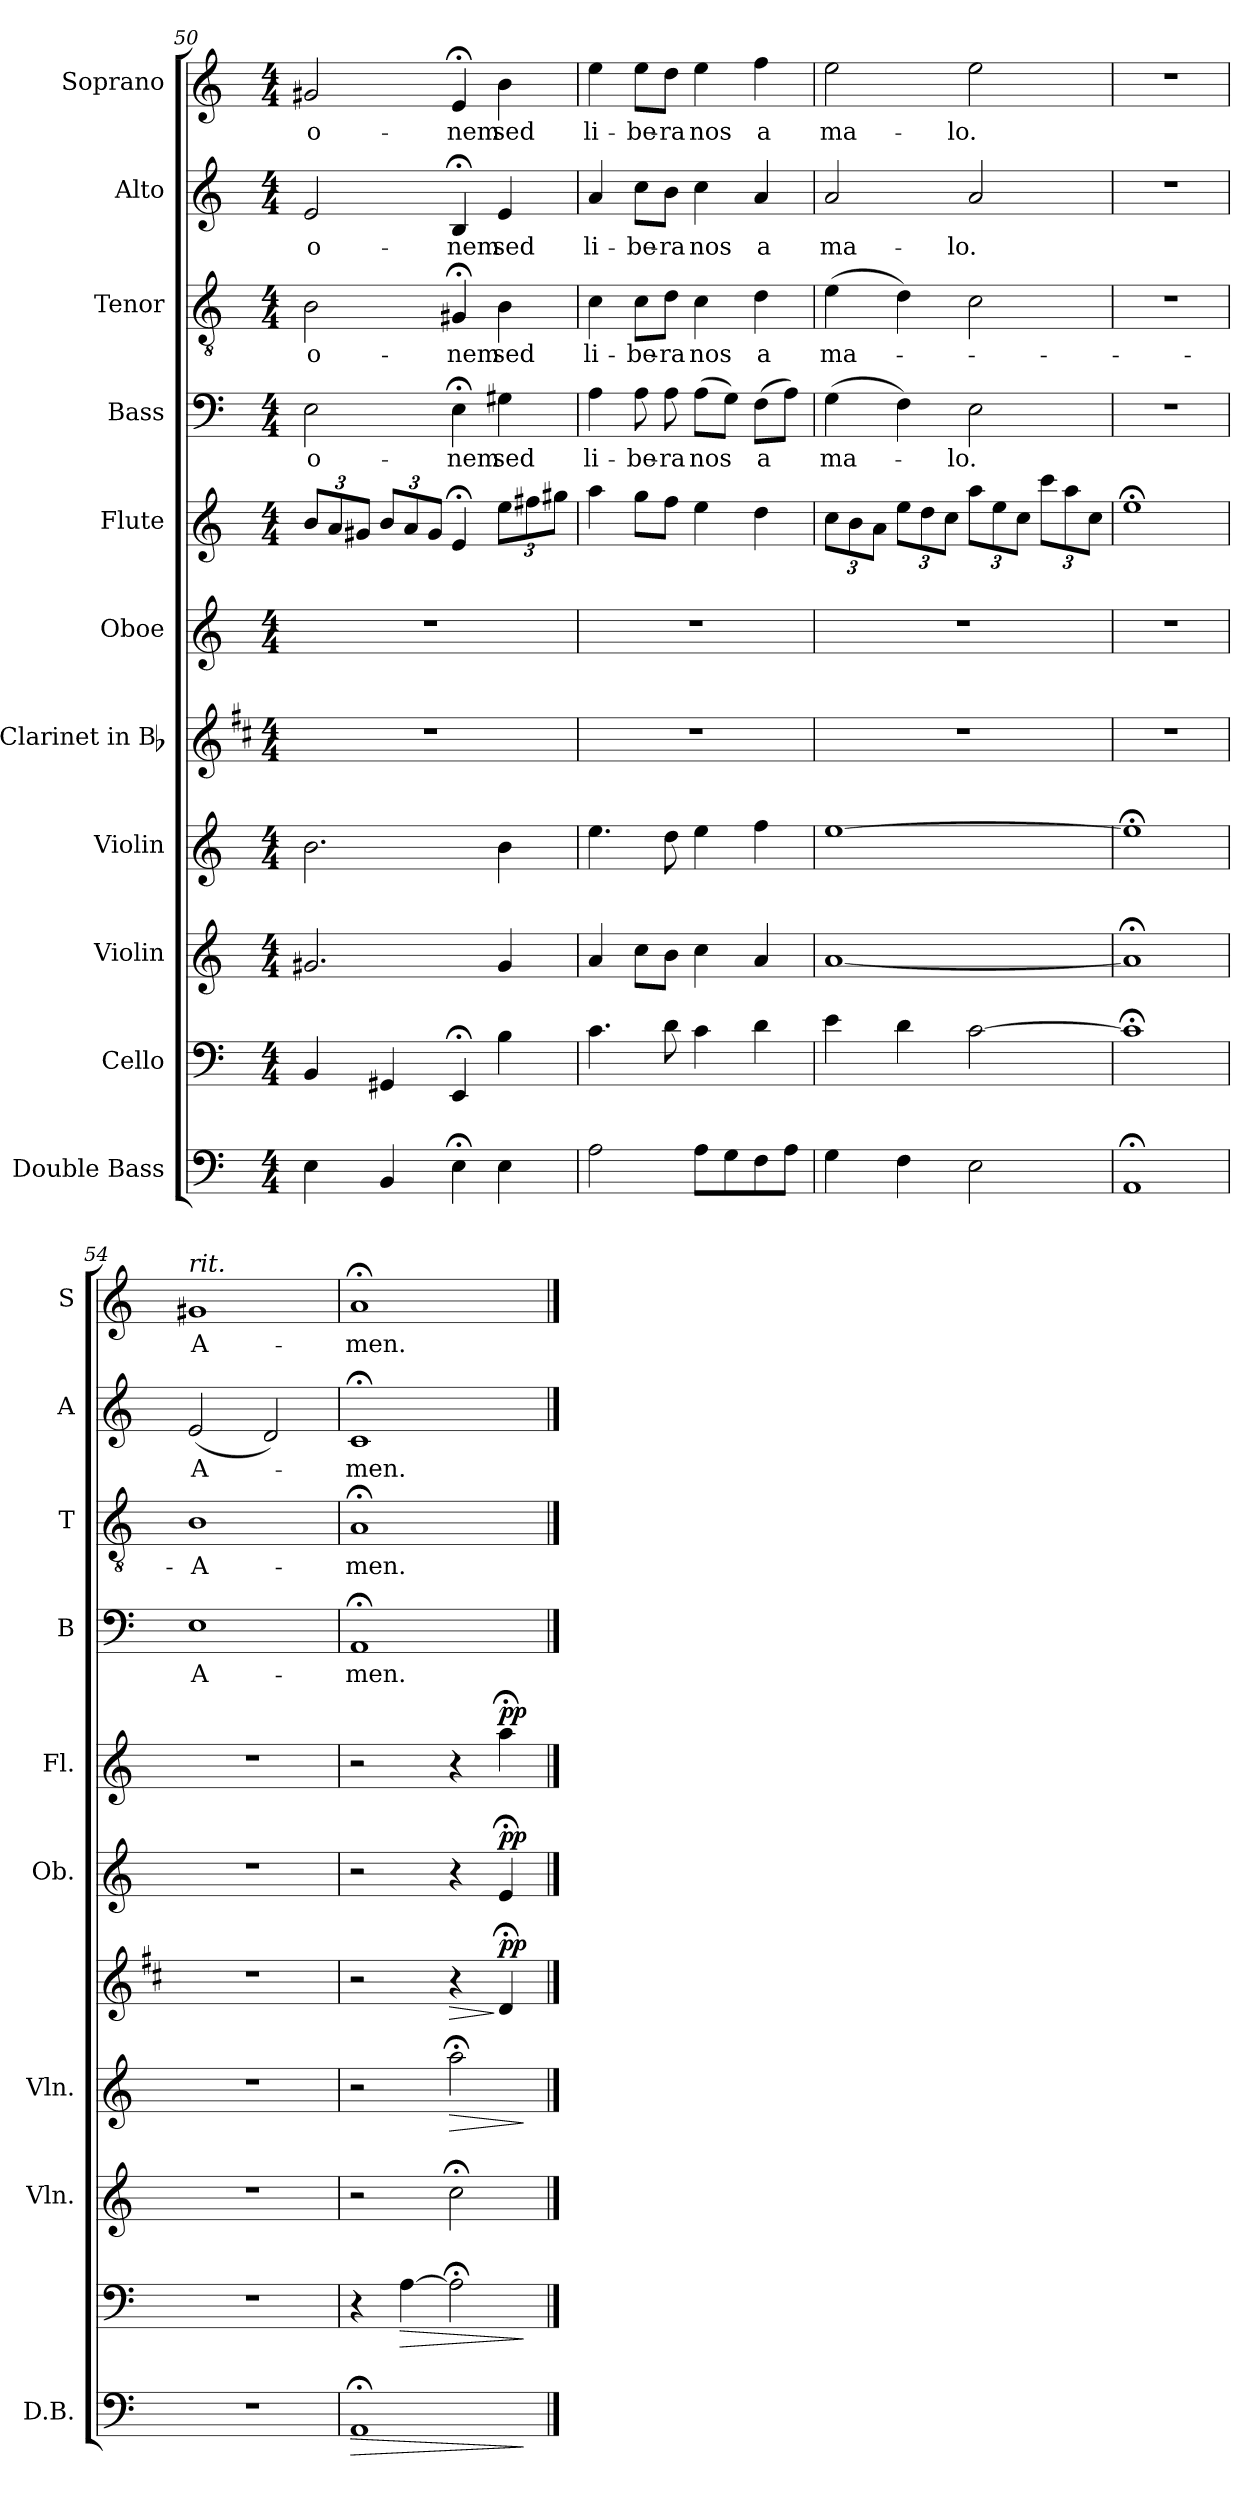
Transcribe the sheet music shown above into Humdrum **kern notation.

**kern	**dynam	**kern	**dynam	**kern	**kern	**dynam	**kern	**dynam	**kern	**dynam	**kern	**dynam	**kern	**text	**kern	**text	**kern	**text	**kern	**text
*part11	*part11	*part10	*part10	*part9	*part8	*part8	*part7	*part7	*part6	*part6	*part5	*part5	*part4	*part4	*part3	*part3	*part2	*part2	*part1	*part1
*staff11	*staff11	*staff10	*staff10	*staff9	*staff8	*staff8	*staff7	*staff7	*staff6	*staff6	*staff5	*staff5	*staff4	*staff4	*staff3	*staff3	*staff2	*staff2	*staff1	*staff1
*I"Double Bass	*	*I"Cello	*	*I"Violin	*I"Violin	*	*I"Clarinet in Bb	*	*I"Oboe	*	*I"Flute	*	*I"Bass	*	*I"Tenor	*	*I"Alto	*	*I"Soprano	*
*I'D.B.	*	*	*	*I'Vln.	*I'Vln.	*	*	*	*I'Ob.	*	*I'Fl.	*	*I'B	*	*I'T	*	*I'A	*	*I'S	*
*clefF4	*	*clefF4	*	*clefG2	*clefG2	*	*clefG2	*	*clefG2	*	*clefG2	*	*clefF4	*	*clefGv2	*	*clefG2	*	*clefG2	*
*ITrd7c12	*	*	*	*	*	*	*ITrd1c2	*	*	*	*	*	*	*	*	*	*	*	*	*
*k[]	*	*k[]	*	*k[]	*k[]	*	*k[]	*	*k[]	*	*k[]	*	*k[]	*	*k[]	*	*k[]	*	*k[]	*
*a:	*	*a:	*	*a:	*a:	*	*a:	*	*a:	*	*a:	*	*a:	*	*a:	*	*a:	*	*a:	*
*M4/4	*	*M4/4	*	*M4/4	*M4/4	*	*M4/4	*	*M4/4	*	*M4/4	*	*M4/4	*	*M4/4	*	*M4/4	*	*M4/4	*
=50	=50	=50	=50	=50	=50	=50	=50	=50	=50	=50	=50	=50	=50	=50	=50	=50	=50	=50	=50	=50
!	!	!	!	!	!	!	!	!	!	!	!	!	!	!LO:LY:b	!	!LO:LY:b	!	!LO:LY:b	!	!LO:LY:b
4EE\	.	4BB/	.	2.g#X/	2.b\	.	1r	.	1r	.	12b/L	.	2E\	-o-	2B\	-o-	2e/	-o-	2g#X/	-o-
.	.	.	.	.	.	.	.	.	.	.	12a/	.	.	.	.	.	.	.	.	.
.	.	.	.	.	.	.	.	.	.	.	12g#X/J	.	.	.	.	.	.	.	.	.
4BBB/	.	4GG#X/	.	.	.	.	.	.	.	.	12b/L	.	.	.	.	.	.	.	.	.
.	.	.	.	.	.	.	.	.	.	.	12a/	.	.	.	.	.	.	.	.	.
.	.	.	.	.	.	.	.	.	.	.	12g#/J	.	.	.	.	.	.	.	.	.
!	!	!	!	!	!	!	!	!	!	!	!	!	!	!LO:LY:b	!	!LO:LY:b	!	!LO:LY:b	!	!LO:LY:b
4EE;<\	.	4EE;</	.	.	.	.	.	.	.	.	4e;</	.	4E;<\	-nem	4G#X;</	-nem	4B;</	-nem	4e;</	-nem
!	!	!	!	!	!	!	!	!	!	!	!	!	!	!LO:LY:b	!	!LO:LY:b	!	!LO:LY:b	!	!LO:LY:b
4EE\	.	4B\	.	4g#/	4b\	.	.	.	.	.	12ee\L	.	4G#X\	sed	4B\	sed	4e/	sed	4b\	sed
.	.	.	.	.	.	.	.	.	.	.	12ff#X\	.	.	.	.	.	.	.	.	.
.	.	.	.	.	.	.	.	.	.	.	12gg#X\J	.	.	.	.	.	.	.	.	.
=51	=51	=51	=51	=51	=51	=51	=51	=51	=51	=51	=51	=51	=51	=51	=51	=51	=51	=51	=51	=51
!	!	!	!	!	!	!	!	!	!	!	!	!	!	!LO:LY:b	!	!LO:LY:b	!	!LO:LY:b	!	!LO:LY:b
2AA\	.	4.c\	.	4a/	4.ee\	.	1r	.	1r	.	4aa\	.	4A\	li-	4c\	li-	4a/	li-	4ee\	li-
!	!	!	!	!	!	!	!	!	!	!	!	!	!	!LO:LY:b	!	!LO:LY:b	!	!LO:LY:b	!	!LO:LY:b
.	.	.	.	8cc\L	.	.	.	.	.	.	8gg\L	.	8A\	-be-	8c\L	-be-	8cc\L	-be-	8ee\L	-be-
!	!	!	!	!	!	!	!	!	!	!	!	!	!	!LO:LY:b	!	!LO:LY:b	!	!LO:LY:b	!	!LO:LY:b
.	.	8d\	.	8b\J	8dd\	.	.	.	.	.	8ff\J	.	8A\	-ra	8d\J	-ra	8b\J	-ra	8dd\J	-ra
!	!	!	!	!	!	!	!	!	!	!	!	!	!	!LO:LY:b	!	!LO:LY:b	!	!LO:LY:b	!	!LO:LY:b
8AA\L	.	4c\	.	4cc\	4ee\	.	.	.	.	.	4ee\	.	(>8A\L	nos	4c\	nos	4cc\	nos	4ee\	nos
8GG\	.	.	.	.	.	.	.	.	.	.	.	.	8G\J)	.	.	.	.	.	.	.
!	!	!	!	!	!	!	!	!	!	!	!	!	!	!LO:LY:b	!	!LO:LY:b	!	!LO:LY:b	!	!LO:LY:b
8FF\	.	4d\	.	4a/	4ff\	.	.	.	.	.	4dd\	.	(>8F\L	a	4d\	a	4a/	a	4ff\	a
8AA\J	.	.	.	.	.	.	.	.	.	.	.	.	8A\J)	.	.	.	.	.	.	.
!!LO:PB:g=z
=52	=52	=52	=52	=52	=52	=52	=52	=52	=52	=52	=52	=52	=52	=52	=52	=52	=52	=52	=52	=52
!	!	!	!	!	!	!	!	!	!	!	!	!	!	!LO:LY:b	!	!LO:LY:b	!	!LO:LY:b	!	!LO:LY:b
4GG\	.	4e\	.	[1a	[1ee	.	1r	.	1r	.	12cc\L	.	(>4G\	ma-	(>4e\	ma-	2a/	ma-	2ee\	ma-
.	.	.	.	.	.	.	.	.	.	.	12b\	.	.	.	.	.	.	.	.	.
.	.	.	.	.	.	.	.	.	.	.	12a\J	.	.	.	.	.	.	.	.	.
4FF\	.	4d\	.	.	.	.	.	.	.	.	12ee\L	.	4F\)	.	4d\)	.	.	.	.	.
.	.	.	.	.	.	.	.	.	.	.	12dd\	.	.	.	.	.	.	.	.	.
.	.	.	.	.	.	.	.	.	.	.	12cc\J	.	.	.	.	.	.	.	.	.
!	!	!	!	!	!	!	!	!	!	!	!	!	!	!LO:LY:b	!	!	!	!LO:LY:b	!	!LO:LY:b
2EE\	.	[2c\	.	.	.	.	.	.	.	.	12aa\L	.	2E\	-lo.	2c\	.	2a/	-lo.	2ee\	-lo.
.	.	.	.	.	.	.	.	.	.	.	12ee\	.	.	.	.	.	.	.	.	.
.	.	.	.	.	.	.	.	.	.	.	12cc\J	.	.	.	.	.	.	.	.	.
.	.	.	.	.	.	.	.	.	.	.	12ccc\L	.	.	.	.	.	.	.	.	.
.	.	.	.	.	.	.	.	.	.	.	12aa\	.	.	.	.	.	.	.	.	.
.	.	.	.	.	.	.	.	.	.	.	12cc\J	.	.	.	.	.	.	.	.	.
=53	=53	=53	=53	=53	=53	=53	=53	=53	=53	=53	=53	=53	=53	=53	=53	=53	=53	=53	=53	=53
1AAA;<	.	1c;<]	.	1a;<]	1ee;<]	.	1r	.	1r	.	1ee;<	.	1r	.	1r	.	1r	.	1r	.
=54	=54	=54	=54	=54	=54	=54	=54	=54	=54	=54	=54	=54	=54	=54	=54	=54	=54	=54	=54	=54
!	!	!	!	!	!	!	!	!	!	!	!	!	!	!	!	!	!	!	!LO:TX:a:i:t=rit.	!
!	!	!	!	!	!	!	!	!	!	!	!	!	!	!LO:LY:b	!	!LO:LY:b	!	!LO:LY:b	!	!LO:LY:b
1r	.	1r	.	1r	1r	.	1r	.	1r	.	1r	.	1E	A-	1B	-A-	(<2e/	A-	1g#X	A-
.	.	.	.	.	.	.	.	.	.	.	.	.	.	.	.	.	2d/)	.	.	.
=55	=55	=55	=55	=55	=55	=55	=55	=55	=55	=55	=55	=55	=55	=55	=55	=55	=55	=55	=55	=55
!	!LO:HP:b	!	!	!	!	!	!	!	!	!	!	!	!	!LO:LY:b	!	!LO:LY:b	!	!LO:LY:b	!	!LO:LY:b
1AAA;<	>	4r	.	2r	2r	.	2r	.	2r	.	2r	.	1AA;<	-men.	1A;<	-men.	1c;<	-men.	1a;<	-men.
!	!	!	!LO:HP:b	!	!	!	!	!	!	!	!	!	!	!	!	!	!	!	!	!
.	.	[4A\	>	.	.	.	.	.	.	.	.	.	.	.	.	.	.	.	.	.
!	!	!	!	!	!	!LO:HP:b	!	!LO:HP:b	!	!	!	!	!	!	!	!	!	!	!	!
.	.	2A;<\]	.	2cc;<\	2aa;<\	>	4r	>	4r	.	4r	.	.	.	.	.	.	.	.	.
!	!	!	!	!	!	!	!	!LO:DY:n=1:a	!	!LO:DY:a	!	!LO:DY:a	!	!	!	!	!	!	!	!
.	.	.	.	.	.	.	4c;</	] pp	4e;</	pp	4aa;<\	pp	.	.	.	.	.	.	.	.
.	]	.	]	.	.	]	.	.	.	.	.	.	.	.	.	.	.	.	.	.
==	==	==	==	==	==	==	==	==	==	==	==	==	==	==	==	==	==	==	==	==
*-	*-	*-	*-	*-	*-	*-	*-	*-	*-	*-	*-	*-	*-	*-	*-	*-	*-	*-	*-	*-
